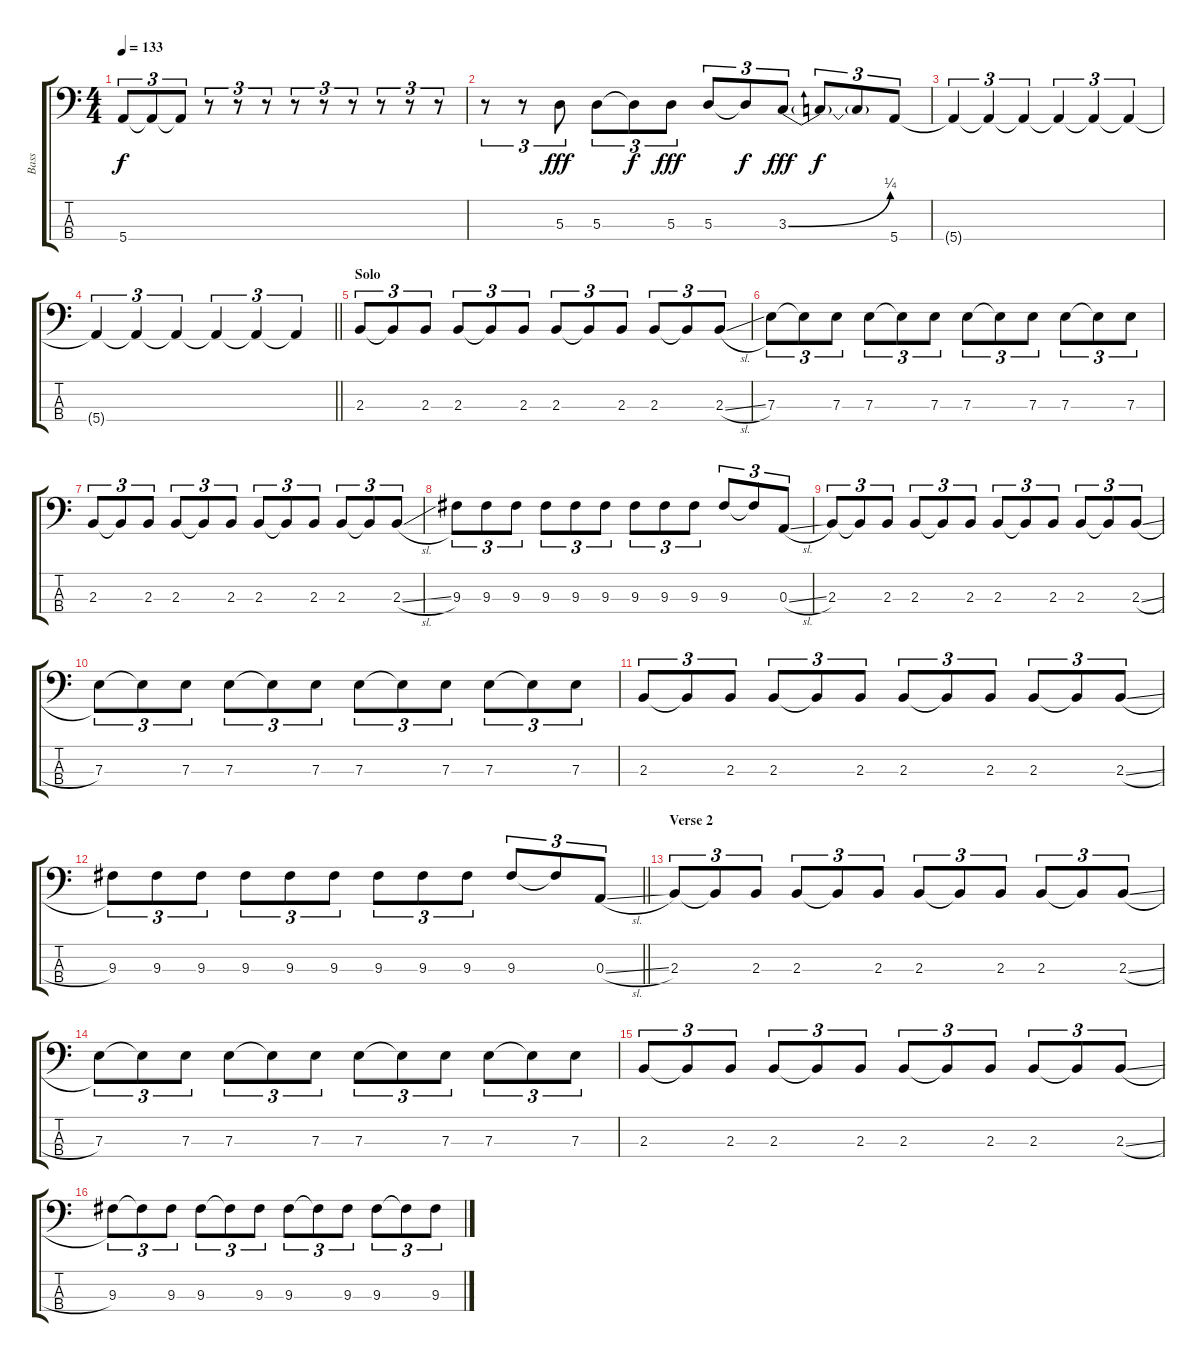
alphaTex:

\track ("Bass" "Bass") {instrument electricbassfinger}
\staff {score tabs}
\tuning (G2 D2 A1 E1) {hide}
\ts (4 4)
\tempo 133
\clef f4
\ks c
5.4{t}.8{tu (3 2) dy f} 5.4{t}.8{tu (3 2)} 5.4{t}.8{tu (3 2)} r.8{tu (3 2)} r.8{tu (3 2)} r.8{tu (3 2)} r.8{tu (3 2)} r.8{tu (3 2)} r.8{tu (3 2)} r.8{tu (3 2)} r.8{tu (3 2)} r.8{tu (3 2)} |
r.8{tu (3 2)} r.8{tu (3 2)} 5.3.8{tu (3 2) dy fff} 5.3.8{tu (3 2)} 5.3{t}.8{tu (3 2) dy f} 5.3.8{tu (3 2) dy fff} 5.3.8{tu (3 2)} 5.3{t}.8{tu (3 2) dy f} 3.3{be (bend 0 0 60 1)}.8{tu (3 2) dy fff} 3.3{t}.8{tu (3 2) dy f} 3.3{t}.8{tu (3 2)} 5.4.8{tu (3 2)} |
5.4{t}.4{tu (3 2)} 5.4{t}.4{tu (3 2)} 5.4{t}.4{tu (3 2)} 5.4{t}.4{tu (3 2)} 5.4{t}.4{tu (3 2)} 5.4{t}.4{tu (3 2)} |
\barLineRight lightlight
5.4{t}.4{tu (3 2)} 5.4{t}.4{tu (3 2)} 5.4{t}.4{tu (3 2)} 5.4{t}.4{tu (3 2)} 5.4{t}.4{tu (3 2)} 5.4{t}.4{tu (3 2)} |
\section ("" "Solo")
2.3.8{tu (3 2)} 2.3{t}.8{tu (3 2)} 2.3.8{tu (3 2)} 2.3.8{tu (3 2)} 2.3{t}.8{tu (3 2)} 2.3.8{tu (3 2)} 2.3.8{tu (3 2)} 2.3{t}.8{tu (3 2)} 2.3.8{tu (3 2)} 2.3.8{tu (3 2)} 2.3{t}.8{tu (3 2)} 2.3{sl}.8{tu (3 2)} |
7.3.8{tu (3 2)} 7.3{t}.8{tu (3 2)} 7.3.8{tu (3 2)} 7.3.8{tu (3 2)} 7.3{t}.8{tu (3 2)} 7.3.8{tu (3 2)} 7.3.8{tu (3 2)} 7.3{t}.8{tu (3 2)} 7.3.8{tu (3 2)} 7.3.8{tu (3 2)} 7.3{t}.8{tu (3 2)} 7.3.8{tu (3 2)} |
2.3.8{tu (3 2)} 2.3{t}.8{tu (3 2)} 2.3.8{tu (3 2)} 2.3.8{tu (3 2)} 2.3{t}.8{tu (3 2)} 2.3.8{tu (3 2)} 2.3.8{tu (3 2)} 2.3{t}.8{tu (3 2)} 2.3.8{tu (3 2)} 2.3.8{tu (3 2)} 2.3{t}.8{tu (3 2)} 2.3{sl}.8{tu (3 2)} |
9.3.8{tu (3 2)} 9.3.8{tu (3 2)} 9.3.8{tu (3 2)} 9.3.8{tu (3 2)} 9.3.8{tu (3 2)} 9.3.8{tu (3 2)} 9.3.8{tu (3 2)} 9.3.8{tu (3 2)} 9.3.8{tu (3 2)} 9.3.8{tu (3 2)} 9.3{t}.8{tu (3 2)} 0.3{sl}.8{tu (3 2)} |
2.3.8{tu (3 2)} 2.3{t}.8{tu (3 2)} 2.3.8{tu (3 2)} 2.3.8{tu (3 2)} 2.3{t}.8{tu (3 2)} 2.3.8{tu (3 2)} 2.3.8{tu (3 2)} 2.3{t}.8{tu (3 2)} 2.3.8{tu (3 2)} 2.3.8{tu (3 2)} 2.3{t}.8{tu (3 2)} 2.3{sl}.8{tu (3 2)} |
7.3.8{tu (3 2)} 7.3{t}.8{tu (3 2)} 7.3.8{tu (3 2)} 7.3.8{tu (3 2)} 7.3{t}.8{tu (3 2)} 7.3.8{tu (3 2)} 7.3.8{tu (3 2)} 7.3{t}.8{tu (3 2)} 7.3.8{tu (3 2)} 7.3.8{tu (3 2)} 7.3{t}.8{tu (3 2)} 7.3.8{tu (3 2)} |
2.3.8{tu (3 2)} 2.3{t}.8{tu (3 2)} 2.3.8{tu (3 2)} 2.3.8{tu (3 2)} 2.3{t}.8{tu (3 2)} 2.3.8{tu (3 2)} 2.3.8{tu (3 2)} 2.3{t}.8{tu (3 2)} 2.3.8{tu (3 2)} 2.3.8{tu (3 2)} 2.3{t}.8{tu (3 2)} 2.3{sl}.8{tu (3 2)} |
\barLineRight lightlight
9.3.8{tu (3 2)} 9.3.8{tu (3 2)} 9.3.8{tu (3 2)} 9.3.8{tu (3 2)} 9.3.8{tu (3 2)} 9.3.8{tu (3 2)} 9.3.8{tu (3 2)} 9.3.8{tu (3 2)} 9.3.8{tu (3 2)} 9.3.8{tu (3 2)} 9.3{t}.8{tu (3 2)} 0.3{sl}.8{tu (3 2)} |
\section ("" "Verse 2")
2.3.8{tu (3 2)} 2.3{t}.8{tu (3 2)} 2.3.8{tu (3 2)} 2.3.8{tu (3 2)} 2.3{t}.8{tu (3 2)} 2.3.8{tu (3 2)} 2.3.8{tu (3 2)} 2.3{t}.8{tu (3 2)} 2.3.8{tu (3 2)} 2.3.8{tu (3 2)} 2.3{t}.8{tu (3 2)} 2.3{sl}.8{tu (3 2)} |
7.3.8{tu (3 2)} 7.3{t}.8{tu (3 2)} 7.3.8{tu (3 2)} 7.3.8{tu (3 2)} 7.3{t}.8{tu (3 2)} 7.3.8{tu (3 2)} 7.3.8{tu (3 2)} 7.3{t}.8{tu (3 2)} 7.3.8{tu (3 2)} 7.3.8{tu (3 2)} 7.3{t}.8{tu (3 2)} 7.3.8{tu (3 2)} |
2.3.8{tu (3 2)} 2.3{t}.8{tu (3 2)} 2.3.8{tu (3 2)} 2.3.8{tu (3 2)} 2.3{t}.8{tu (3 2)} 2.3.8{tu (3 2)} 2.3.8{tu (3 2)} 2.3{t}.8{tu (3 2)} 2.3.8{tu (3 2)} 2.3.8{tu (3 2)} 2.3{t}.8{tu (3 2)} 2.3{sl}.8{tu (3 2)} |
9.3.8{tu (3 2)} 9.3{t}.8{tu (3 2)} 9.3.8{tu (3 2)} 9.3.8{tu (3 2)} 9.3{t}.8{tu (3 2)} 9.3.8{tu (3 2)} 9.3.8{tu (3 2)} 9.3{t}.8{tu (3 2)} 9.3.8{tu (3 2)} 9.3.8{tu (3 2)} 9.3{t}.8{tu (3 2)} 9.3.8{tu (3 2)}
